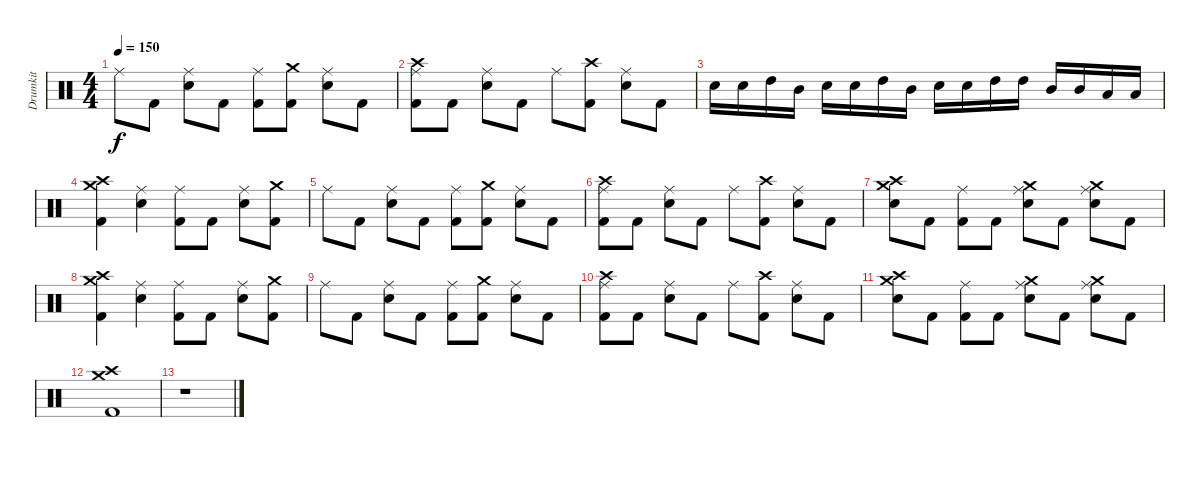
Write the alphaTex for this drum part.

\track ("Drumkit" "Drumkit") {instrument percussion}
\staff {score}
\articulation defaults
\ts (4 4)
\tempo 150
\clef neutral
\ks c "Ride (middle)".8{dy f} "Kick (hit) 2".8
("Ride (middle)" "Snare (hit) 2").8 "Kick (hit) 2".8 ("Ride (middle)" "Kick (hit) 2").8 ("Crash medium (hit)" "Kick (hit) 2").8 ("Ride (middle)" "Snare (hit) 2").8 "Kick (hit) 2".8 |
("Crash high (hit)" "Ride (middle)" "Kick (hit) 2").8 "Kick (hit) 2".8 ("Ride (middle)" "Snare (hit) 2").8 "Kick (hit) 2".8 "Ride (middle)".8 ("Crash high (hit)" "Kick (hit) 2").8 ("Ride (middle)" "Snare (hit) 2").8 "Kick (hit) 2".8 |
"Snare (hit) 2".16 "Snare (hit) 2".16 "High Tom (hit)".16 "Mid Tom (hit)".16 "Snare (hit) 2".16 "Snare (hit) 2".16 "High Tom (hit)".16 "Mid Tom (hit)".16 "Snare (hit) 2".16 "Snare (hit) 2".16 "High Tom (hit)".16 "High Tom (hit)".16 "Mid Tom (hit)".16 "Mid Tom (hit)".16 "Low Tom (hit)".16 "Low Tom (hit)".16 |
("Crash high (hit)" "Crash medium (hit)" "Kick (hit) 2").4 ("Ride (middle)" "Snare (hit) 2").4 ("Ride (middle)" "Kick (hit) 2").8 "Kick (hit) 2".8 ("Ride (middle)" "Snare (hit) 2").8 ("Crash medium (hit)" "Kick (hit) 2").8 |
"Ride (middle)".8 "Kick (hit) 2".8 ("Ride (middle)" "Snare (hit) 2").8 "Kick (hit) 2".8 ("Ride (middle)" "Kick (hit) 2").8 ("Crash medium (hit)" "Kick (hit) 2").8 ("Ride (middle)" "Snare (hit) 2").8 "Kick (hit) 2".8 |
("Crash high (hit)" "Ride (middle)" "Kick (hit) 2").8 "Kick (hit) 2".8 ("Ride (middle)" "Snare (hit) 2").8 "Kick (hit) 2".8 "Ride (middle)".8 ("Crash high (hit)" "Kick (hit) 2").8 ("Ride (middle)" "Snare (hit) 2").8 "Kick (hit) 2".8 |
("Crash high (hit)" "Crash medium (hit)" "Snare (hit) 2").8 "Kick (hit) 2".8 ("Ride (middle)" "Kick (hit) 2").8 "Kick (hit) 2".8 ("Ride (middle)" "Crash medium (hit)" "Snare (hit) 2").8 "Kick (hit) 2".8 ("Ride (middle)" "Crash medium (hit)" "Snare (hit) 2").8 "Kick (hit) 2".8 |
("Crash high (hit)" "Crash medium (hit)" "Kick (hit) 2").4 ("Ride (middle)" "Snare (hit) 2").4 ("Ride (middle)" "Kick (hit) 2").8 "Kick (hit) 2".8 ("Ride (middle)" "Snare (hit) 2").8 ("Crash medium (hit)" "Kick (hit) 2").8 |
"Ride (middle)".8 "Kick (hit) 2".8 ("Ride (middle)" "Snare (hit) 2").8 "Kick (hit) 2".8 ("Ride (middle)" "Kick (hit) 2").8 ("Crash medium (hit)" "Kick (hit) 2").8 ("Ride (middle)" "Snare (hit) 2").8 "Kick (hit) 2".8 |
("Crash high (hit)" "Ride (middle)" "Kick (hit) 2").8 "Kick (hit) 2".8 ("Ride (middle)" "Snare (hit) 2").8 "Kick (hit) 2".8 "Ride (middle)".8 ("Crash high (hit)" "Kick (hit) 2").8 ("Ride (middle)" "Snare (hit) 2").8 "Kick (hit) 2".8 |
("Crash high (hit)" "Crash medium (hit)" "Snare (hit) 2").8 "Kick (hit) 2".8 ("Ride (middle)" "Kick (hit) 2").8 "Kick (hit) 2".8 ("Ride (middle)" "Crash medium (hit)" "Snare (hit) 2").8 "Kick (hit) 2".8 ("Ride (middle)" "Crash medium (hit)" "Snare (hit) 2").8 "Kick (hit) 2".8 |
("Crash medium (hit)" "Crash high (hit)" "Kick (hit) 2").1 |
r.1
